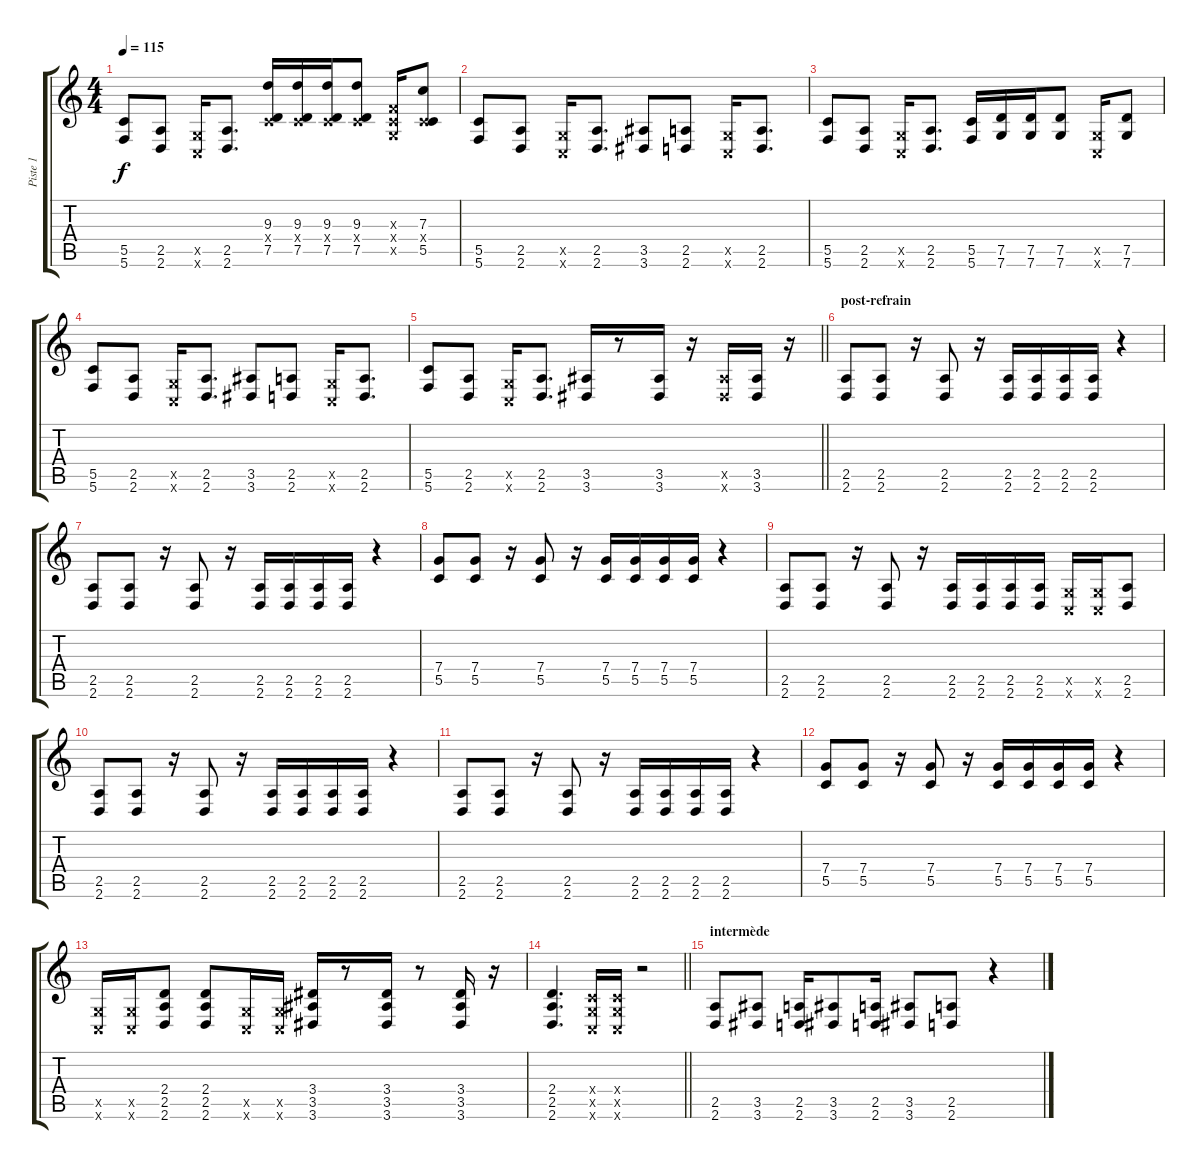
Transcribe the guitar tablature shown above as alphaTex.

\track ("Piste 1" "Piste 1") {instrument distortionguitar}
\staff {score tabs}
\tuning (D4 A3 F3 C3 G2 C2) {hide}
\ts (4 4)
\tempo 115
\clef g2
\ks c
(5.5 5.6).8{dy f} (2.5 2.6).8 (0.5{x} 0.6{x}).16 (2.5 2.6).8{d} (9.3 0.4{x} 7.5).16 (9.3 0.4{x} 7.5).16 (9.3 0.4{x} 7.5).16 (9.3 0.4{x} 7.5).8 (0.3{x} 0.4{x} 0.5{x}).16 (7.3 0.4{x} 5.5).8 |
(5.5 5.6).8 (2.5 2.6).8 (0.5{x} 0.6{x}).16 (2.5 2.6).8{d} (3.5 3.6).8 (2.5 2.6).8 (0.5{x} 0.6{x}).16 (2.5 2.6).8{d} |
(5.5 5.6).8 (2.5 2.6).8 (0.5{x} 0.6{x}).16 (2.5 2.6).8{d} (5.5 5.6).16 (7.5 7.6).16 (7.5 7.6).16 (7.5 7.6).8 (0.5{x} 0.6{x}).16 (7.5 7.6).8 |
(5.5 5.6).8 (2.5 2.6).8 (0.5{x} 0.6{x}).16 (2.5 2.6).8{d} (3.5 3.6).8 (2.5 2.6).8 (0.5{x} 0.6{x}).16 (2.5 2.6).8{d} |
\barLineRight lightlight
(5.5 5.6).8 (2.5 2.6).8 (0.5{x} 0.6{x}).16 (2.5 2.6).8{d} (3.5 3.6).16 r.8 (3.5 3.6).16 r.16 (3.5{x} 3.6{x}).16 (3.5 3.6).16 r.16 |
\section ("" "post-refrain")
(2.5 2.6).8 (2.5 2.6).8 r.16 (2.5 2.6).8 r.16 (2.5 2.6).16 (2.5 2.6).16 (2.5 2.6).16 (2.5 2.6).16 r.4 |
(2.5 2.6).8 (2.5 2.6).8 r.16 (2.5 2.6).8 r.16 (2.5 2.6).16 (2.5 2.6).16 (2.5 2.6).16 (2.5 2.6).16 r.4 |
(7.4 5.5).8 (7.4 5.5).8 r.16 (7.4 5.5).8 r.16 (7.4 5.5).16 (7.4 5.5).16 (7.4 5.5).16 (7.4 5.5).16 r.4 |
(2.5 2.6).8 (2.5 2.6).8 r.16 (2.5 2.6).8 r.16 (2.5 2.6).16 (2.5 2.6).16 (2.5 2.6).16 (2.5 2.6).16 (0.5{x} 0.6{x}).16 (0.5{x} 0.6{x}).16 (2.5 2.6).8 |
(2.5 2.6).8 (2.5 2.6).8 r.16 (2.5 2.6).8 r.16 (2.5 2.6).16 (2.5 2.6).16 (2.5 2.6).16 (2.5 2.6).16 r.4 |
(2.5 2.6).8 (2.5 2.6).8 r.16 (2.5 2.6).8 r.16 (2.5 2.6).16 (2.5 2.6).16 (2.5 2.6).16 (2.5 2.6).16 r.4 |
(7.4 5.5).8 (7.4 5.5).8 r.16 (7.4 5.5).8 r.16 (7.4 5.5).16 (7.4 5.5).16 (7.4 5.5).16 (7.4 5.5).16 r.4 |
(0.5{x} 0.6{x}).16 (0.5{x} 0.6{x}).16 (2.4 2.5 2.6).8 (2.4 2.5 2.6).8 (0.5{x} 0.6{x}).16 (0.5{x} 0.6{x}).16 (3.4 3.5 3.6).16 r.8 (3.4 3.5 3.6).16 r.8 (3.4 3.5 3.6).16 r.16 |
\barLineRight lightlight
(2.4 2.5 2.6).4{d} (0.4{x} 0.5{x} 0.6{x}).16 (0.4{x} 0.5{x} 0.6{x}).16 r.2 |
\section ("" "intermède")
(2.5 2.6).8{balance 0} (3.5 3.6).8 (2.5 2.6).16 (3.5 3.6).8 (2.5 2.6).16 (3.5 3.6).8 (2.5 2.6).8 r.4
